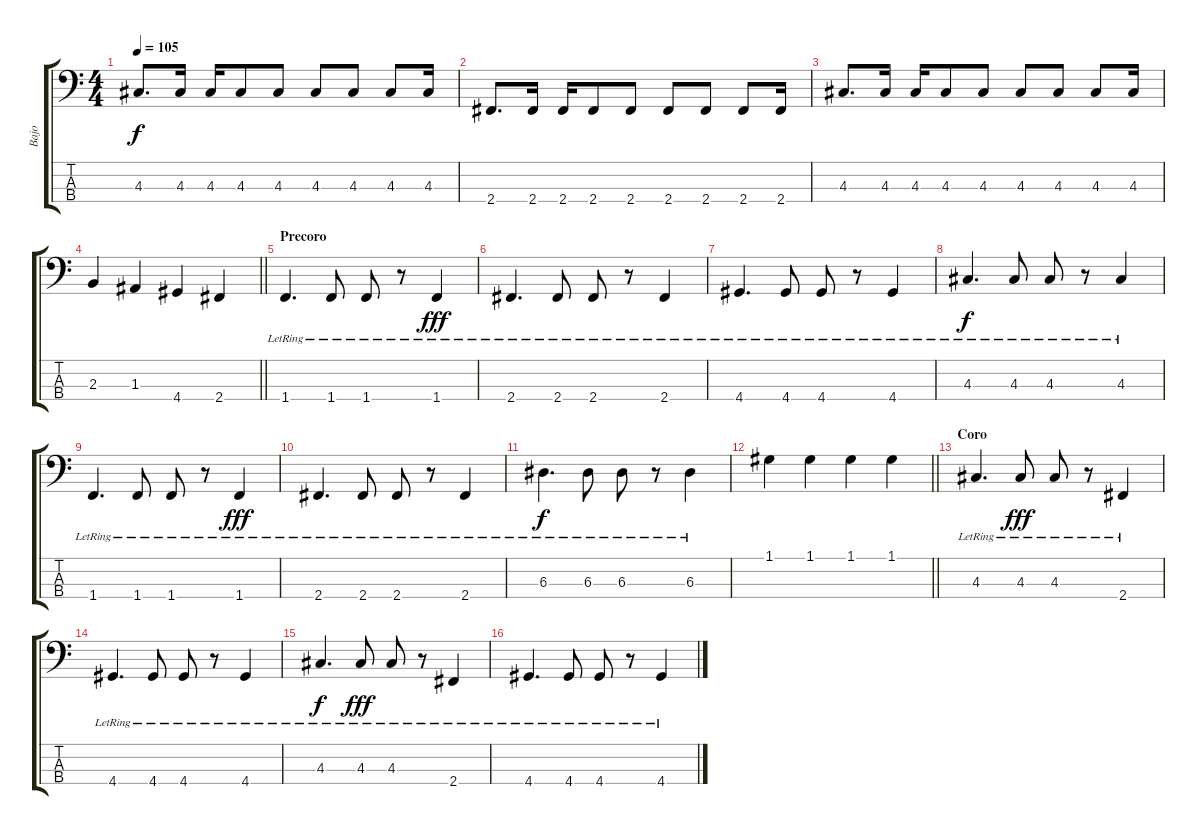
\track ("Bajo" "Bajo") {instrument electricbassfinger}
\staff {score tabs}
\tuning (G2 D2 A1 E1) {hide}
\ts (4 4)
\tempo 105
\clef f4
\ks c
4.3.8{d dy f} 4.3.16 4.3.16 4.3.8 4.3.8 4.3.8 4.3.8 4.3.8 4.3.16 |
2.4.8{d} 2.4.16 2.4.16 2.4.8 2.4.8 2.4.8 2.4.8 2.4.8 2.4.16 |
4.3.8{d} 4.3.16 4.3.16 4.3.8 4.3.8 4.3.8 4.3.8 4.3.8 4.3.16 |
\barLineRight lightlight
2.3.4 1.3.4 4.4.4 2.4.4 |
\section ("" "Precoro")
1.4{lr}.4{d volume 13} 1.4{lr}.8 1.4{lr}.8 r.8 1.4{lr}.4{dy fff} |
2.4{lr}.4{d} 2.4{lr}.8 2.4{lr}.8 r.8 2.4{lr}.4 |
4.4{lr}.4{d} 4.4{lr}.8 4.4{lr}.8 r.8 4.4{lr}.4 |
4.3{lr}.4{d dy f} 4.3{lr}.8 4.3{lr}.8 r.8 4.3{lr}.4 |
1.4{lr}.4{d} 1.4{lr}.8 1.4{lr}.8 r.8 1.4{lr}.4{dy fff} |
2.4{lr}.4{d} 2.4{lr}.8 2.4{lr}.8 r.8 2.4{lr}.4 |
6.3{lr}.4{d dy f} 6.3{lr}.8 6.3{lr}.8 r.8 6.3{lr}.4 |
\barLineRight lightlight
1.1.4 1.1.4 1.1.4 1.1.4 |
\section ("" "Coro")
4.3{lr}.4{d} 4.3{lr}.8{dy fff} 4.3{lr}.8 r.8 2.4{lr}.4 |
4.4{lr}.4{d} 4.4{lr}.8 4.4{lr}.8 r.8 4.4{lr}.4 |
4.3{lr}.4{d dy f} 4.3{lr}.8{dy fff} 4.3{lr}.8 r.8 2.4{lr}.4 |
4.4{lr}.4{d} 4.4{lr}.8 4.4{lr}.8 r.8 4.4{lr}.4
